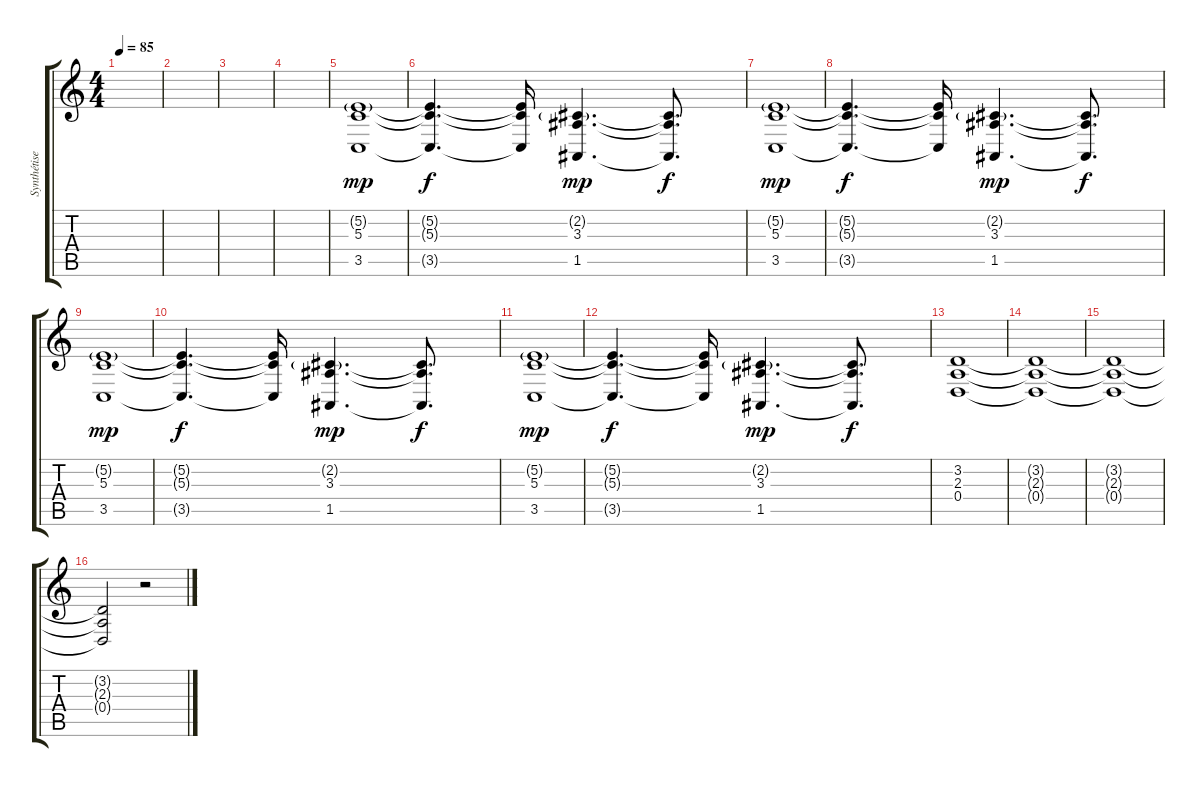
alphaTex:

\track ("Synthétiseur" "Synthétise") {instrument stringensemble1}
\staff {score tabs}
\tuning (E4 B3 G3 D3 A2 E2) {hide}
\ts (4 4)
\tempo 85
\clef g2
\ks c
|
|
|
|
(5.2{g} 5.3 3.5).1{dy mp} |
(5.2{t} 5.3{t} 3.5{t}).4{d dy f} (5.2{t} 5.3{t} 3.5{t}).16 (2.2{g} 3.3 1.5).4{d dy mp} (2.2{t} 3.3{t} 1.5{t}).8{d dy f} |
(5.2{g} 5.3 3.5).1{dy mp} |
(5.2{t} 5.3{t} 3.5{t}).4{d dy f} (5.2{t} 5.3{t} 3.5{t}).16 (2.2{g} 3.3 1.5).4{d dy mp} (2.2{t} 3.3{t} 1.5{t}).8{d dy f} |
(5.2{g} 5.3 3.5).1{dy mp} |
(5.2{t} 5.3{t} 3.5{t}).4{d dy f} (5.2{t} 5.3{t} 3.5{t}).16 (2.2{g} 3.3 1.5).4{d dy mp} (2.2{t} 3.3{t} 1.5{t}).8{d dy f} |
(5.2{g} 5.3 3.5).1{dy mp} |
(5.2{t} 5.3{t} 3.5{t}).4{d dy f} (5.2{t} 5.3{t} 3.5{t}).16 (2.2{g} 3.3 1.5).4{d dy mp} (2.2{t} 3.3{t} 1.5{t}).8{d dy f} |
(3.2 2.3 0.4).1 |
(3.2{t} 2.3{t} 0.4{t}).1 |
(3.2{t} 2.3{t} 0.4{t}).1 |
(3.2{t} 2.3{t} 0.4{t}).2 r.2
